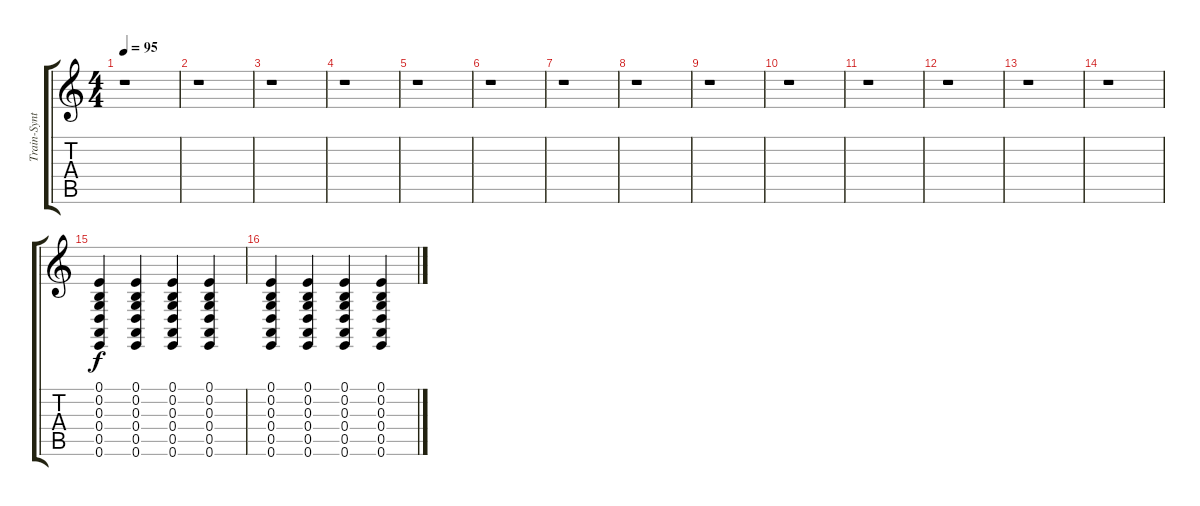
\track ("Train-Synth-Breathe-Break" "Train-Synt") {instrument helicopter}
\staff {score tabs}
\tuning (E4 B3 G3 D3 A2 E2) {hide}
\ts (4 4)
\tempo 95
\clef g2
\ks c
r.1{dy f} |
r.1 |
r.1 |
r.1 |
r.1 |
r.1 |
r.1 |
r.1 |
r.1 |
r.1 |
r.1 |
r.1 |
r.1 |
r.1 |
(0.1 0.2 0.3 0.4 0.5 0.6).4 (0.1 0.2 0.3 0.4 0.5 0.6).4 (0.1 0.2 0.3 0.4 0.5 0.6).4 (0.1 0.2 0.3 0.4 0.5 0.6).4 |
(0.1 0.2 0.3 0.4 0.5 0.6).4 (0.1 0.2 0.3 0.4 0.5 0.6).4 (0.1 0.2 0.3 0.4 0.5 0.6).4 (0.1 0.2 0.3 0.4 0.5 0.6).4
